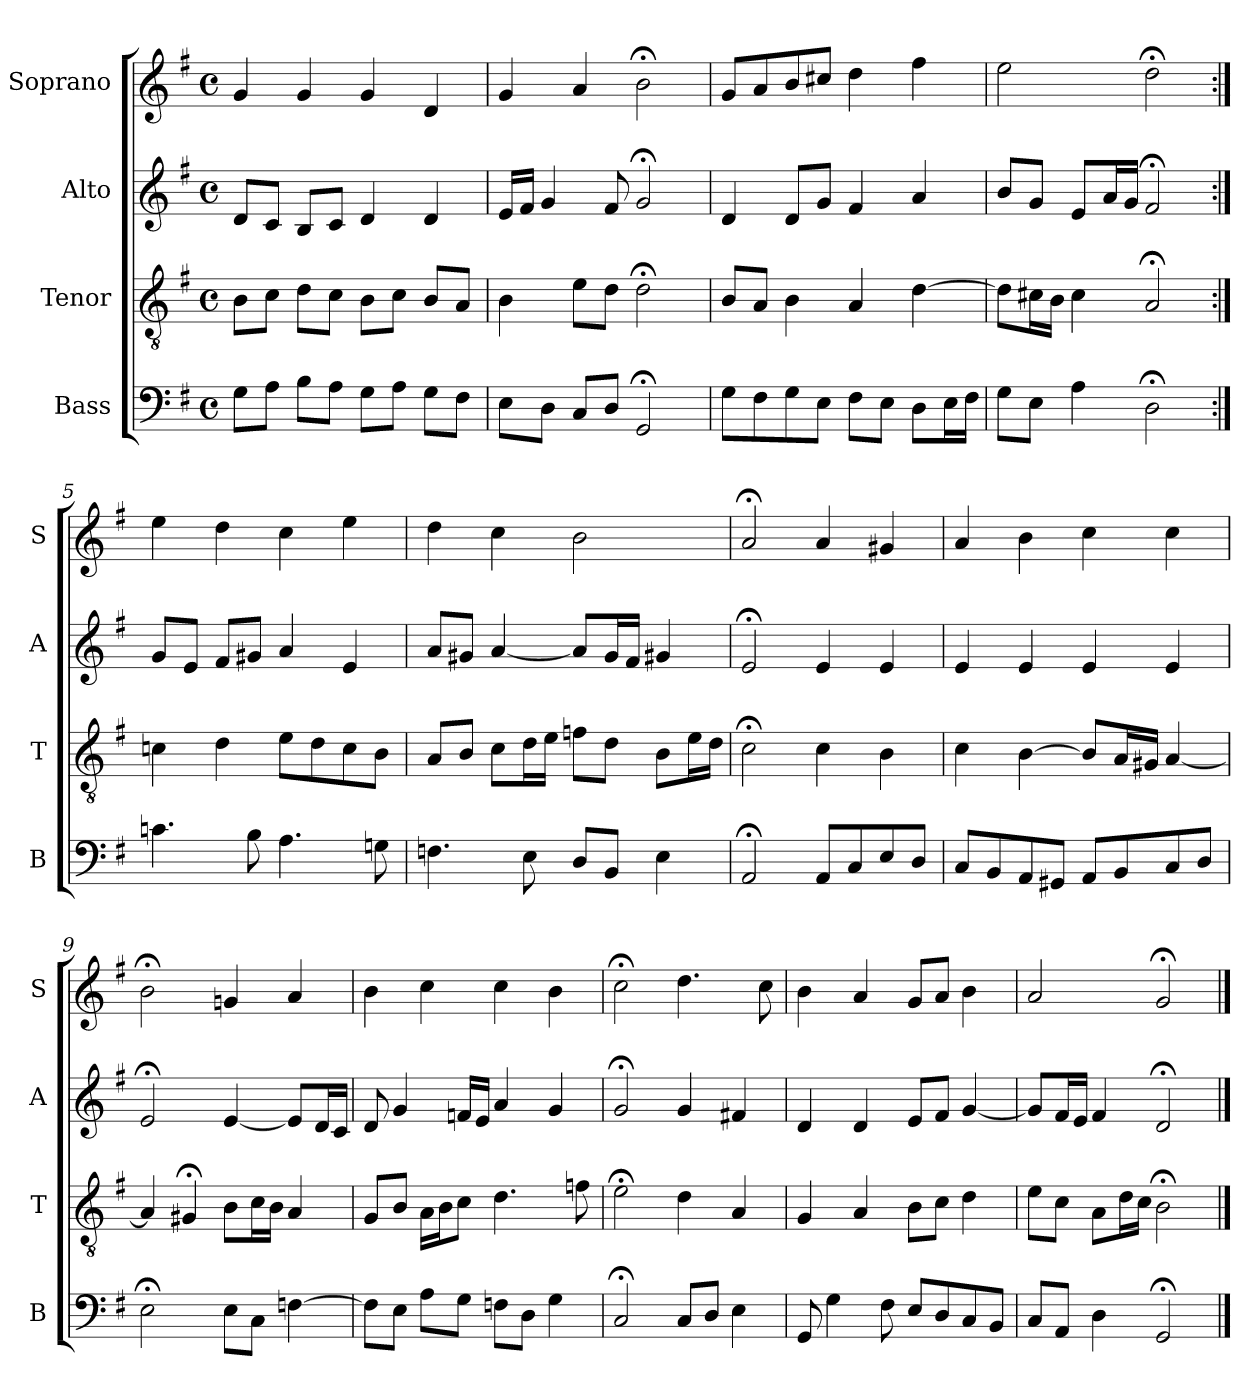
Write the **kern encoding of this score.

**kern	**kern	**kern	**kern
*part4	*part3	*part2	*part1
*staff4	*staff3	*staff2	*staff1
*I"Bass	*I"Tenor	*I"Alto	*I"Soprano
*I'B	*I'T	*I'A	*I'S
*clefF4	*clefGv2	*clefG2	*clefG2
*k[f#]	*k[f#]	*k[f#]	*k[f#]
*G:	*G:	*G:	*G:
*M4/4	*M4/4	*M4/4	*M4/4
*met(c)	*met(c)	*met(c)	*met(c)
*MM100	*MM100	*MM100	*MM100
=1	=1	=1	=1
8GL	8BL	8dL	4g
8AJ	8cJ	8cJ	.
8BL	8dL	8BL	4g
8AJ	8cJ	8cJ	.
8GL	8BL	4d	4g
8AJ	8cJ	.	.
8GL	8BL	4d	4d
8F#J	8AJ	.	.
=2	=2	=2	=2
8EL	4B	16eLL	4g
.	.	16f#JJ	.
8DJ	.	4g	.
8CL	8eL	.	4a
8DJ	8dJ	8f#	.
2GG;<	2d;<	2g;<	2b;<
=3	=3	=3	=3
8GL	8BL	4d	8gL
8F#	8AJ	.	8a
8G	4B	8dL	8b
8EJ	.	8gJ	8cc#XJ
8F#L	4Ai	4f#i	4dd
8EJ	.	.	.
8DL	[4di	4ai	4ff#
16EL	.	.	.
16F#JJ	.	.	.
=4	=4	=4	=4
8GL	8diL]	8bL	2ee
8EJ	16c#XL	8gJ	.
.	16BJJ	.	.
4A	4c#	8eL	.
.	.	16aL	.
.	.	16gJJ	.
2D;<	2A;<i	2f#;<i	2dd;<
=5:|!	=5:|!	=5:|!	=5:|!
4.cn	4cni	8giL	4ee
.	.	8eJ	.
.	4d	8f#L	4dd
8B	.	8g#XJ	.
4.A	8eL	4a	4cc
.	8d	.	.
.	8c	4e	4ee
8Gn	8BJ	.	.
=6	=6	=6	=6
4.Fn	8AL	8aL	4dd
.	8BJ	8g#XJ	.
.	8cL	[4a	4cc
8E	16dL	.	.
.	16eJJ	.	.
8DL	8fnL	8aL]	2b
8BBJ	8dJ	16g#L	.
.	.	16f#JJ	.
4E	8BL	4g#X	.
.	16eL	.	.
.	16dJJ	.	.
=7	=7	=7	=7
2AA;<	2c;<	2e;<	2a;<
8AAL	4c	4e	4a
8C	.	.	.
8E	4B	4e	4g#X
8DJ	.	.	.
=8	=8	=8	=8
8CL	4c	4e	4a
8BB	.	.	.
8AA	[4B	4e	4b
8GG#XJ	.	.	.
8AAL	8BL]	4e	4cc
8BB	16AL	.	.
.	16G#XJJ	.	.
8C	[4A	4e	4cc
8DJ	.	.	.
=9	=9	=9	=9
2E;<	4A]	2e;<	2b;<
.	4G#X;<	.	.
8EL	8BL	[4e	4gn
8CJ	16cL	.	.
.	16BJJ	.	.
[4Fn	4A	8eL]	4a
.	.	16dL	.
.	.	16cJJ	.
=10	=10	=10	=10
8FL]	8GL	8d	4b
8EJ	8BJ	4g	.
8AL	16ALL	.	4cc
.	16BJ	.	.
8GJ	8ciJ	16fnLL	.
.	.	16eiJJ	.
8FnL	4.di	4ai	4cc
8DJ	.	.	.
4G	.	4g	4b
.	8fn	.	.
=11	=11	=11	=11
2C;<	2e;<	2g;<	2cc;<
8CL	4d	4g	4.dd
8DJ	.	.	.
4E	4A	4f#X	.
.	.	.	8cc
=12	=12	=12	=12
8GG	4G	4d	4b
4G	.	.	.
.	4A	4d	4a
8F#	.	.	.
8EL	8BL	8eL	8gL
8D	8cJ	8f#J	8aJ
8C	4d	[4g	4b
8BBJ	.	.	.
=13	=13	=13	=13
8CL	8eL	8gL]	2a
8AAJ	8cJ	16f#L	.
.	.	16eJJ	.
4D	8AL	4f#	.
.	16dL	.	.
.	16cJJ	.	.
2GG;<	2B;<	2d;<	2g;<
==	==	==	==
*-	*-	*-	*-
